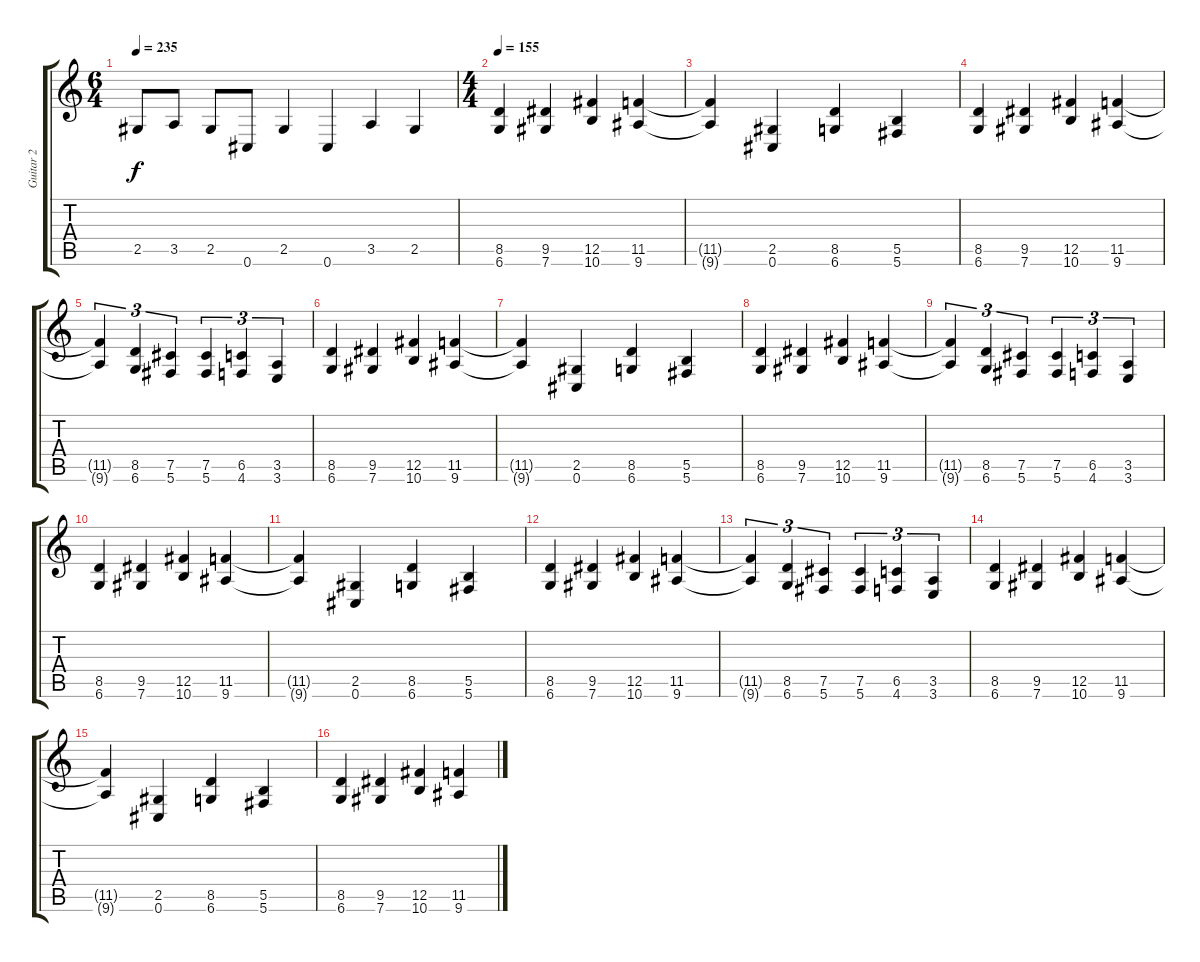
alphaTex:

\track ("Guitar 2" "Guitar 2") {instrument distortionguitar}
\staff {score tabs}
\tuning (Db4 Ab3 E3 B2 Gb2 Db2) {hide}
\ts (6 4)
\tempo 235
\clef g2
\ks c
2.5.8{dy f} 3.5.8 2.5.8 0.6.8 2.5.4 0.6.4 3.5.4 2.5.4 |
\ts (4 4)
\tempo 155
(8.5 6.6).4 (9.5 7.6).4 (12.5 10.6).4 (11.5 9.6).4 |
(11.5{t} 9.6{t}).4 (2.5 0.6).4 (8.5 6.6).4 (5.5 5.6).4 |
(8.5 6.6).4 (9.5 7.6).4 (12.5 10.6).4 (11.5 9.6).4 |
(11.5{t} 9.6{t}).4{tu (3 2)} (8.5 6.6).4{tu (3 2)} (7.5 5.6).4{tu (3 2)} (7.5 5.6).4{tu (3 2)} (6.5 4.6).4{tu (3 2)} (3.5 3.6).4{tu (3 2)} |
(8.5 6.6).4 (9.5 7.6).4 (12.5 10.6).4 (11.5 9.6).4 |
(11.5{t} 9.6{t}).4 (2.5 0.6).4 (8.5 6.6).4 (5.5 5.6).4 |
(8.5 6.6).4 (9.5 7.6).4 (12.5 10.6).4 (11.5 9.6).4 |
(11.5{t} 9.6{t}).4{tu (3 2)} (8.5 6.6).4{tu (3 2)} (7.5 5.6).4{tu (3 2)} (7.5 5.6).4{tu (3 2)} (6.5 4.6).4{tu (3 2)} (3.5 3.6).4{tu (3 2)} |
(8.5 6.6).4 (9.5 7.6).4 (12.5 10.6).4 (11.5 9.6).4 |
(11.5{t} 9.6{t}).4 (2.5 0.6).4 (8.5 6.6).4 (5.5 5.6).4 |
(8.5 6.6).4 (9.5 7.6).4 (12.5 10.6).4 (11.5 9.6).4 |
(11.5{t} 9.6{t}).4{tu (3 2)} (8.5 6.6).4{tu (3 2)} (7.5 5.6).4{tu (3 2)} (7.5 5.6).4{tu (3 2)} (6.5 4.6).4{tu (3 2)} (3.5 3.6).4{tu (3 2)} |
(8.5 6.6).4 (9.5 7.6).4 (12.5 10.6).4 (11.5 9.6).4 |
(11.5{t} 9.6{t}).4 (2.5 0.6).4 (8.5 6.6).4 (5.5 5.6).4 |
(8.5 6.6).4 (9.5 7.6).4 (12.5 10.6).4 (11.5 9.6).4
